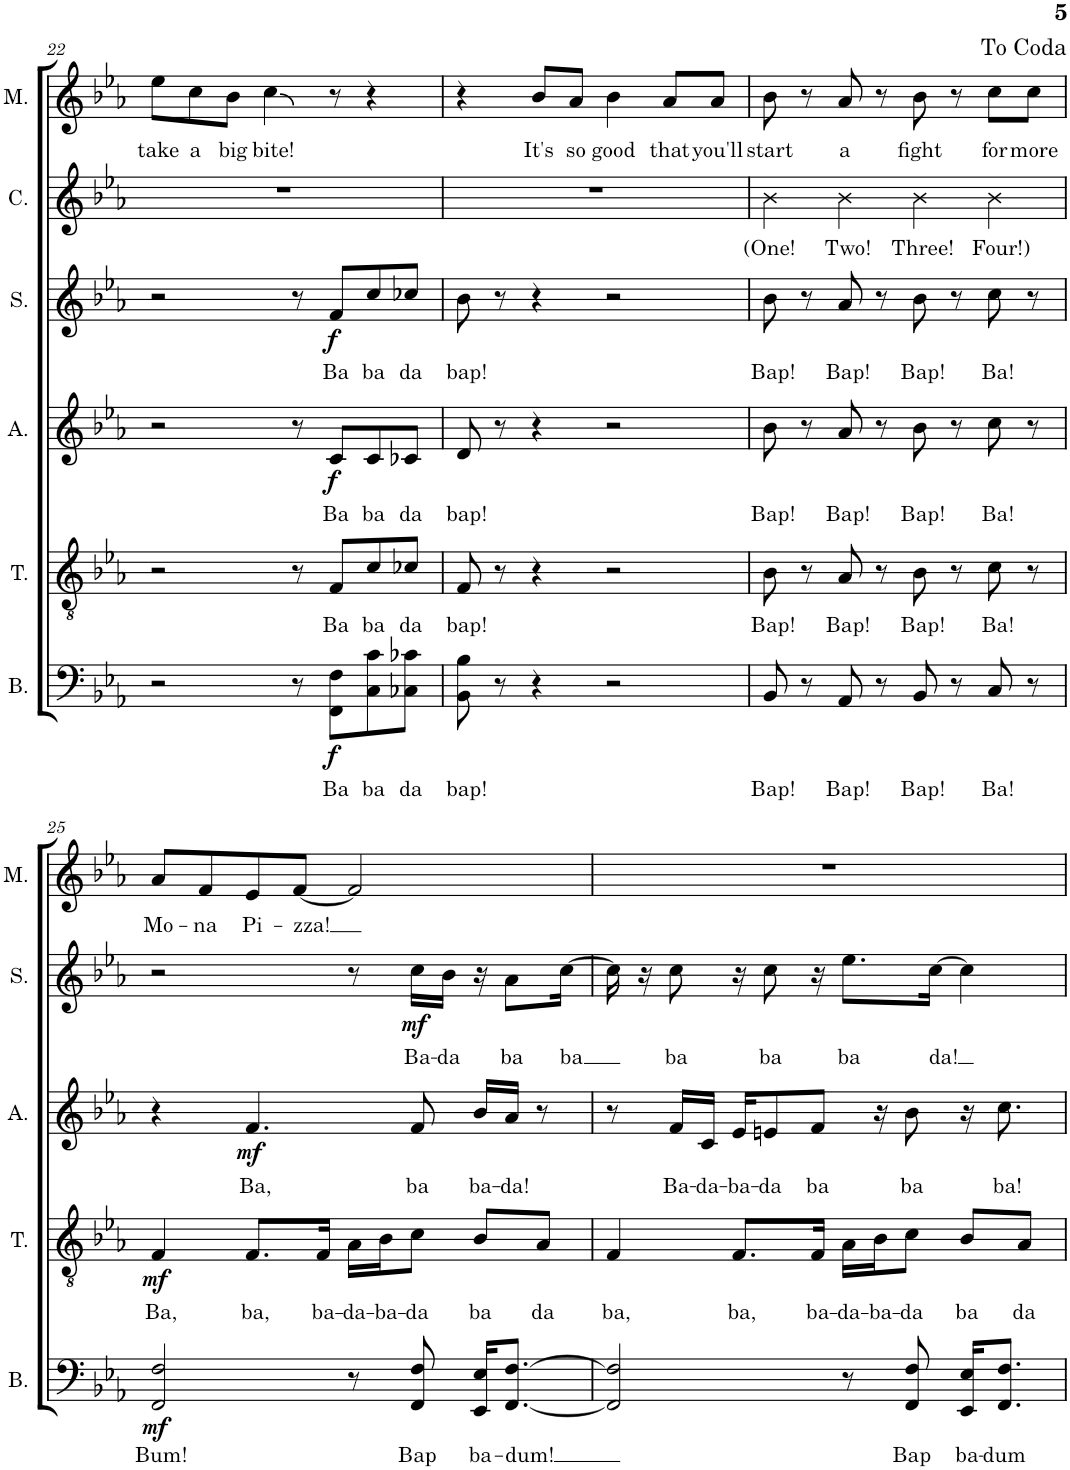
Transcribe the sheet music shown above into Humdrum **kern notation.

**kern	**text	**dynam	**kern	**text	**dynam	**kern	**text	**dynam	**kern	**text	**dynam	**kern	**text	**kern	**text
*part6	*part6	*part6	*part5	*part5	*part5	*part4	*part4	*part4	*part3	*part3	*part3	*part2	*part2	*part1	*part1
*staff6	*staff6	*staff6	*staff5	*staff5	*staff5	*staff4	*staff4	*staff4	*staff3	*staff3	*staff3	*staff2	*staff2	*staff1	*staff1
*I"Bass	*	*	*I"Tenor	*	*	*I"Alto	*	*	*I"Soprano	*	*	*I"Crowd	*	*I"Mona	*
*I'B.	*	*	*I'T.	*	*	*I'A.	*	*	*I'S.	*	*	*I'C.	*	*I'M.	*
!!LO:PB:g=z
*clefF4	*	*	*clefGv2	*	*	*clefG2	*	*	*clefG2	*	*	*clefG2	*	*clefG2	*
*k[b-e-a-]	*	*	*k[b-e-a-]	*	*	*k[b-e-a-]	*	*	*k[b-e-a-]	*	*	*k[b-e-a-]	*	*k[b-e-a-]	*
*M4/4	*	*	*M4/4	*	*	*M4/4	*	*	*M4/4	*	*	*M4/4	*	*M4/4	*
=22	=22	=22	=22	=22	=22	=22	=22	=22	=22	=22	=22	=22	=22	=22	=22
!	!	!	!	!	!	!	!	!	!	!	!	!	!	!	!LO:LY:b
2r	.	.	2r	.	.	2r	.	.	2r	.	.	1r	.	8ee-\L	take
!	!	!	!	!	!	!	!	!	!	!	!	!	!	!	!LO:LY:b
.	.	.	.	.	.	.	.	.	.	.	.	.	.	8cc\	a
!	!	!	!	!	!	!	!	!	!	!	!	!	!	!	!LO:LY:b
.	.	.	.	.	.	.	.	.	.	.	.	.	.	8b-\J	big
!	!	!	!	!	!	!	!	!	!	!	!	!	!	!	!LO:LY:b
.	.	.	.	.	.	.	.	.	.	.	.	.	.	4cc\	bite!
8r	.	.	8r	.	.	8r	.	.	8r	.	.	.	.	.	.
!	!LO:LY:b	!LO:DY:b	!	!LO:LY:b	!	!	!LO:LY:b	!LO:DY:b	!	!LO:LY:b	!LO:DY:b	!	!	!	!
8FF\ 8F\L	Ba	f	8F/L	Ba	.	8c/L	Ba	f	8f/L	Ba	f	.	.	8r	.
!	!LO:LY:b	!	!	!LO:LY:b	!	!	!LO:LY:b	!	!	!LO:LY:b	!	!	!	!	!
8C\ 8c\	ba	.	8c/	ba	.	8c/	ba	.	8cc/	ba	.	.	.	4r	.
!	!LO:LY:b	!	!	!LO:LY:b	!	!	!LO:LY:b	!	!	!LO:LY:b	!	!	!	!	!
8C-X\ 8c-X\J	da	.	8c-X/J	da	.	8c-X/J	da	.	8cc-X/J	da	.	.	.	.	.
=23	=23	=23	=23	=23	=23	=23	=23	=23	=23	=23	=23	=23	=23	=23	=23
!	!LO:LY:b	!	!	!LO:LY:b	!	!	!LO:LY:b	!	!	!LO:LY:b	!	!	!	!	!
8BB-\ 8B-\	bap!	.	8F/	bap!	.	8d/	bap!	.	8b-\	bap!	.	1r	.	4r	.
8r	.	.	8r	.	.	8r	.	.	8r	.	.	.	.	.	.
!	!	!	!	!	!	!	!	!	!	!	!	!	!	!	!LO:LY:b
4r	.	.	4r	.	.	4r	.	.	4r	.	.	.	.	8b-/L	It's
!	!	!	!	!	!	!	!	!	!	!	!	!	!	!	!LO:LY:b
.	.	.	.	.	.	.	.	.	.	.	.	.	.	8a-/J	so
!	!	!	!	!	!	!	!	!	!	!	!	!	!	!	!LO:LY:b
2r	.	.	2r	.	.	2r	.	.	2r	.	.	.	.	4b-\	good
!	!	!	!	!	!	!	!	!	!	!	!	!	!	!	!LO:LY:b
.	.	.	.	.	.	.	.	.	.	.	.	.	.	8a-/L	that
!	!	!	!	!	!	!	!	!	!	!	!	!	!	!	!LO:LY:b
.	.	.	.	.	.	.	.	.	.	.	.	.	.	8a-/J	you'll
=24	=24	=24	=24	=24	=24	=24	=24	=24	=24	=24	=24	=24	=24	=24	=24
!	!LO:LY:b	!	!	!LO:LY:b	!	!	!LO:LY:b	!	!	!LO:LY:b	!	!	!LO:LY:b	!	!LO:LY:b
8BB-/	Bap!	.	8B-\	Bap!	.	8b-\	Bap!	.	8b-\	Bap!	.	4b-\	(One!	8b-\	start
8r	.	.	8r	.	.	8r	.	.	8r	.	.	.	.	8r	.
!	!LO:LY:b	!	!	!LO:LY:b	!	!	!LO:LY:b	!	!	!LO:LY:b	!	!	!LO:LY:b	!	!LO:LY:b
8AA-/	Bap!	.	8A-/	Bap!	.	8a-/	Bap!	.	8a-/	Bap!	.	4b-\	Two!	8a-/	a
8r	.	.	8r	.	.	8r	.	.	8r	.	.	.	.	8r	.
!	!LO:LY:b	!	!	!LO:LY:b	!	!	!LO:LY:b	!	!	!LO:LY:b	!	!	!LO:LY:b	!	!LO:LY:b
8BB-/	Bap!	.	8B-\	Bap!	.	8b-\	Bap!	.	8b-\	Bap!	.	4b-\	Three!	8b-\	fight
8r	.	.	8r	.	.	8r	.	.	8r	.	.	.	.	8r	.
!	!LO:LY:b	!	!	!LO:LY:b	!	!	!LO:LY:b	!	!	!LO:LY:b	!	!	!LO:LY:b	!	!LO:LY:b
8C/	Ba!	.	8c\	Ba!	.	8cc\	Ba!	.	8cc\	Ba!	.	4b-\	Four!)	8cc\L	for
!	!	!	!	!	!	!	!	!	!	!	!	!	!	!	!LO:LY:b
8r	.	.	8r	.	.	8r	.	.	8r	.	.	.	.	8cc\J	more
!!LO:LB:g=z
=25	=25	=25	=25	=25	=25	=25	=25	=25	=25	=25	=25	=25	=25	=25	=25
!	!LO:LY:b	!LO:DY:b	!	!LO:LY:b	!LO:DY:b	!	!	!	!	!	!	!	!	!	!LO:LY:b
2FF/ 2F/	Bum!	mf	4F/	Ba,	mf	4r	.	.	2r	.	.	1r	.	8a-/L	Mo-
!	!	!	!	!	!	!	!	!	!	!	!	!	!	!	!LO:LY:b
.	.	.	.	.	.	.	.	.	.	.	.	.	.	8f/	-na
!	!	!	!	!LO:LY:b	!	!	!LO:LY:b	!LO:DY:b	!	!	!	!	!	!	!LO:LY:b
.	.	.	8.F/L	ba,	.	4.f/	Ba,	mf	.	.	.	.	.	8e-/	Pi-
!	!	!	!	!	!	!	!	!	!	!	!	!	!	!	!LO:LY:b
.	.	.	.	.	.	.	.	.	.	.	.	.	.	[8f/J	-zza!
!	!	!	!	!LO:LY:b	!	!	!	!	!	!	!	!	!	!	!
.	.	.	16F/Jk	ba-	.	.	.	.	.	.	.	.	.	.	.
!	!	!	!	!LO:LY:b	!	!	!	!	!	!	!	!	!	!	!
8r	.	.	16A-\LL	-da-	.	.	.	.	8r	.	.	.	.	2f/]	.
!	!	!	!	!LO:LY:b	!	!	!	!	!	!	!	!	!	!	!
.	.	.	16B-\J	-ba-	.	.	.	.	.	.	.	.	.	.	.
!	!LO:LY:b	!	!	!LO:LY:b	!	!	!LO:LY:b	!	!	!LO:LY:b	!LO:DY:b	!	!	!	!
8FF/ 8F/	Bap	.	8c\J	-da	.	8f/	ba	.	16cc\LL	Ba-	mf	.	.	.	.
!	!	!	!	!	!	!	!	!	!	!LO:LY:b	!	!	!	!	!
.	.	.	.	.	.	.	.	.	16b-\JJ	-da	.	.	.	.	.
!	!LO:LY:b	!	!	!LO:LY:b	!	!	!LO:LY:b	!	!	!	!	!	!	!	!
16EE-/ 16E-/KL	ba-	.	8B-/L	ba	.	16b-/LL	ba-	.	16r	.	.	.	.	.	.
!	!LO:LY:b	!	!	!	!	!	!LO:LY:b	!	!	!LO:LY:b	!	!	!	!	!
[8.FF/ [8.F/J	-dum!	.	.	.	.	16a-/JJ	-da!	.	8a-\L	ba	.	.	.	.	.
!	!	!	!	!LO:LY:b	!	!	!	!	!	!	!	!	!	!	!
.	.	.	8A-/J	da	.	8r	.	.	.	.	.	.	.	.	.
!	!	!	!	!	!	!	!	!	!	!LO:LY:b	!	!	!	!	!
.	.	.	.	.	.	.	.	.	[16cc\Jk	ba	.	.	.	.	.
=26	=26	=26	=26	=26	=26	=26	=26	=26	=26	=26	=26	=26	=26	=26	=26
!	!	!	!	!LO:LY:b	!	!	!	!	!	!	!	!	!	!	!
2FF/] 2F/]	.	.	4F/	ba,	.	8r	.	.	16cc\]	.	.	1r	.	1r	.
.	.	.	.	.	.	.	.	.	16r	.	.	.	.	.	.
!	!	!	!	!	!	!	!LO:LY:b	!	!	!LO:LY:b	!	!	!	!	!
.	.	.	.	.	.	16f/LL	Ba-	.	8cc\	ba	.	.	.	.	.
!	!	!	!	!	!	!	!LO:LY:b	!	!	!	!	!	!	!	!
.	.	.	.	.	.	16c/JJ	-da-	.	.	.	.	.	.	.	.
!	!	!	!	!LO:LY:b	!	!	!LO:LY:b	!	!	!	!	!	!	!	!
.	.	.	8.F/L	ba,	.	16e-/KL	-ba-	.	16r	.	.	.	.	.	.
!	!	!	!	!	!	!	!LO:LY:b	!	!	!LO:LY:b	!	!	!	!	!
.	.	.	.	.	.	8en/	-da	.	8cc\	ba	.	.	.	.	.
!	!	!	!	!LO:LY:b	!	!	!LO:LY:b	!	!	!	!	!	!	!	!
.	.	.	16F/Jk	ba-	.	8f/J	ba	.	16r	.	.	.	.	.	.
!	!	!	!	!LO:LY:b	!	!	!	!	!	!LO:LY:b	!	!	!	!	!
8r	.	.	16A-\LL	-da-	.	.	.	.	8.ee-\L	ba	.	.	.	.	.
!	!	!	!	!LO:LY:b	!	!	!	!	!	!	!	!	!	!	!
.	.	.	16B-\J	-ba-	.	16r	.	.	.	.	.	.	.	.	.
!	!LO:LY:b	!	!	!LO:LY:b	!	!	!LO:LY:b	!	!	!	!	!	!	!	!
8FF/ 8F/	Bap	.	8c\J	-da	.	8b-\	ba	.	.	.	.	.	.	.	.
!	!	!	!	!	!	!	!	!	!	!LO:LY:b	!	!	!	!	!
.	.	.	.	.	.	.	.	.	[16cc\Jk	da!	.	.	.	.	.
!	!LO:LY:b	!	!	!LO:LY:b	!	!	!	!	!	!	!	!	!	!	!
16EE-/ 16E-/KL	ba-	.	8B-/L	ba	.	16r	.	.	4cc\]	.	.	.	.	.	.
!	!LO:LY:b	!	!	!	!	!	!LO:LY:b	!	!	!	!	!	!	!	!
8.FF/ 8.F/J	-dum	.	.	.	.	8.cc\	ba!	.	.	.	.	.	.	.	.
!	!	!	!	!LO:LY:b	!	!	!	!	!	!	!	!	!	!	!
.	.	.	8A-/J	da	.	.	.	.	.	.	.	.	.	.	.
=	=	=	=	=	=	=	=	=	=	=	=	=	=	=	=
*-	*-	*-	*-	*-	*-	*-	*-	*-	*-	*-	*-	*-	*-	*-	*-
